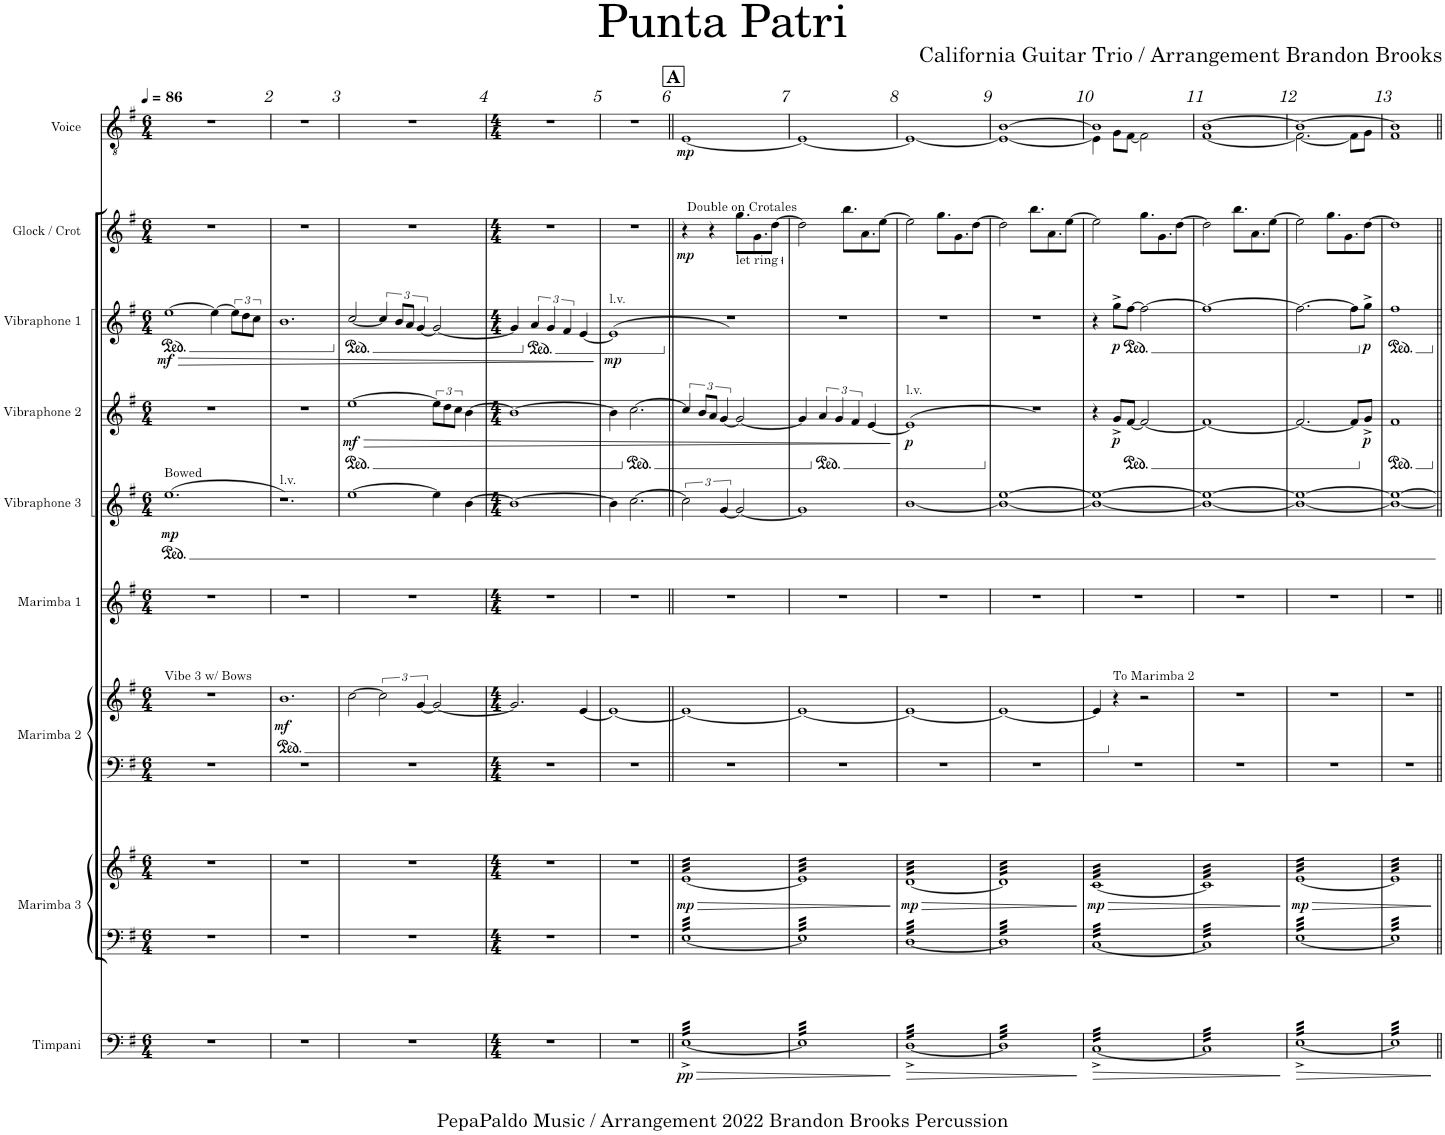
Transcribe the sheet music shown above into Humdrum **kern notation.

**kern	**dynam	**kern	**kern	**dynam	**kern	**kern	**dynam	**kern	**kern	**dynam	**kern	**dynam	**kern	**dynam	**kern	**dynam	**kern	**dynam
*part9	*part9	*part8	*part8	*part8	*part7	*part7	*part7	*part6	*part5	*part5	*part4	*part4	*part3	*part3	*part2	*part2	*part1	*part1
*staff11	*staff11	*staff10	*staff9	*staff9/10	*staff8	*staff7	*staff7/8	*staff6	*staff5	*staff5	*staff4	*staff4	*staff3	*staff3	*staff2	*staff2	*staff1	*staff1
*I"Timpani	*	*I"Marimba 3	*	*	*I"Marimba 2	*	*	*I"Marimba 1	*I"Vibraphone 3	*	*I"Vibraphone 2	*	*I"Vibraphone 1	*	*I"Glock / Crot	*	*I"Voice	*
*I'Timp.	*	*I'Mrm. 3	*	*	*I'Mrm. 2	*	*	*I'Mrm. 1	*I'Vib. 3	*	*I'Vib. 2	*	*I'Vib. 1	*	*I'Glock / Crot	*	*I'V.	*
*clefF4	*	*clefF4	*clefG2	*	*clefF4	*clefG2	*	*clefG2	*clefG2	*	*clefG2	*	*clefG2	*	*clefG2	*	*clefGv2	*
*	*	*	*	*	*	*	*	*	*	*	*	*	*	*	*Trd-14c-24	*	*	*
*k[f#]	*	*k[f#]	*k[f#]	*	*k[f#]	*k[f#]	*	*k[f#]	*k[f#]	*	*k[f#]	*	*k[f#]	*	*k[f#]	*	*k[f#]	*
*M6/4	*	*M6/4	*M6/4	*	*M6/4	*M6/4	*	*M6/4	*M6/4	*	*M6/4	*	*M6/4	*	*M6/4	*	*M6/4	*
*MM86	*	*MM86	*MM86	*	*MM86	*MM86	*	*MM86	*MM86	*	*MM86	*	*MM86	*	*MM86	*	*MM86	*
*	*	*	*	*	*	*	*	*	*	*	*	*	*ped	*	*	*	*	*
=1	=1	=1	=1	=1	=1	=1	=1	=1	=1	=1	=1	=1	=1	=1	=1	=1	=1	=1
!	!	!	!	!	!	!	!	!	!LO:TX:a:t=Bowed	!	!	!	!	!	!	!	!	!
!	!	!	!	!	!	!LO:TX:a:t=Vibe 3 w/ Bows	!	!	!	!	!	!	!	!	!	!	!	!
!	!	!	!	!	!	!	!	!	!	!LO:DY:b	!	!	!	!LO:DY:b	!	!	!	!
1.r	.	1.r	1.r	.	1.r	1.r	.	1.r	(>1.ee	mp	1.r	.	[1ee	mf	1.r	.	1.r	.
!	!	!	!	!	!	!	!	!	!	!	!	!	!	!LO:HP:b	!	!	!	!
.	.	.	.	.	.	.	.	.	.	.	.	.	4ee\_	>	.	.	.	.
.	.	.	.	.	.	.	.	.	.	.	.	.	12ee\L]	.	.	.	.	.
.	.	.	.	.	.	.	.	.	.	.	.	.	12dd\	.	.	.	.	.
.	.	.	.	.	.	.	.	.	.	.	.	.	12cc\J	.	.	.	.	.
=2	=2	=2	=2	=2	=2	=2	=2	=2	=2	=2	=2	=2	=2	=2	=2	=2	=2	=2
!	!	!	!	!	!	!	!	!	!LO:TX:a:t=l.v.	!	!	!	!	!	!	!	!	!
!	!	!	!	!	!	!	!LO:DY:b	!	!	!	!	!	!	!	!	!	!	!
1.r	.	1.r	1.r	.	1.r	1.b	mf	1.r	1.r)	.	1.r	.	1.b	.	1.r	.	1.r	.
=3	=3	=3	=3	=3	=3	=3	=3	=3	=3	=3	=3	=3	=3	=3	=3	=3	=3	=3
*	*	*	*	*	*	*	*	*	*	*	*	*	*Xped	*	*	*	*	*
*	*	*	*	*	*	*	*	*	*	*	*	*	*ped	*	*	*	*	*
!	!	!	!	!	!	!	!	!	!	!	!	!LO:DY:b	!	!	!	!	!	!
1.r	.	1.r	1.r	.	1.r	[2cc\	.	1.r	[1ee	.	[1ee	mf	[2cc/	.	1.r	.	1.r	.
.	.	.	.	.	.	3cc\]	.	.	.	.	.	.	6cc/]	.	.	.	.	.
.	.	.	.	.	.	.	.	.	.	.	.	.	12b/L	.	.	.	.	.
.	.	.	.	.	.	.	.	.	.	.	.	.	12a/J	.	.	.	.	.
.	.	.	.	.	.	[6g/	.	.	.	.	.	.	[6g/	.	.	.	.	.
!	!	!	!	!	!	!	!	!	!	!	!	!LO:HP:b	!	!	!	!	!	!
.	.	.	.	.	.	2g/_	.	.	4ee\]	.	12ee\L]	>	2g/_	.	.	.	.	.
.	.	.	.	.	.	.	.	.	.	.	12dd\	.	.	.	.	.	.	.
.	.	.	.	.	.	.	.	.	.	.	12cc\J	.	.	.	.	.	.	.
.	.	.	.	.	.	.	.	.	[4b\	.	[4b\	.	.	.	.	.	.	.
=4	=4	=4	=4	=4	=4	=4	=4	=4	=4	=4	=4	=4	=4	=4	=4	=4	=4	=4
*M4/4	*	*M4/4	*M4/4	*	*M4/4	*M4/4	*	*M4/4	*M4/4	*	*M4/4	*	*M4/4	*	*M4/4	*	*M4/4	*
1r	.	1r	1r	.	1r	2.g/]	.	1r	1b_	.	1b_	.	4g/]	.	1r	.	1r	.
*	*	*	*	*	*	*	*	*	*	*	*	*	*Xped	*	*	*	*	*
*	*	*	*	*	*	*	*	*	*	*	*	*	*ped	*	*	*	*	*
.	.	.	.	.	.	.	.	.	.	.	.	.	6a/	.	.	.	.	.
.	.	.	.	.	.	.	.	.	.	.	.	.	6g/	.	.	.	.	.
.	.	.	.	.	.	.	.	.	.	.	.	.	6f#/	.	.	.	.	.
.	.	.	.	.	.	[4e/	.	.	.	.	.	.	[4e/	.	.	.	.	.
.	.	.	.	.	.	.	.	.	.	.	.	.	.	]	.	.	.	.
=5	=5	=5	=5	=5	=5	=5	=5	=5	=5	=5	=5	=5	=5	=5	=5	=5	=5	=5
!	!	!	!	!	!	!	!	!	!	!	!	!	!LO:TX:a:t=l.v.	!	!	!	!	!
!	!	!	!	!	!	!	!	!	!	!	!	!	!	!LO:DY:b	!	!	!	!
1r	.	1r	1r	.	1r	1e_	.	1r	4b\]	.	4b\]	.	(>1e]	mp	1r	.	1r	.
.	.	.	.	.	.	.	.	.	[2.cc\	.	[2.cc\	.	.	.	.	.	.	.
!!LO:REH:place=s1:a:B:cj:fs=14:t=A
=6||	=6||	=6||	=6||	=6||	=6||	=6||	=6||	=6||	=6||	=6||	=6||	=6||	=6||	=6||	=6||	=6||	=6||	=6||
!	!LO:HP:b	!	!	!LO:HP:b	!	!	!	!	!	!	!	!	!	!	!	!	!	!
*	*	*	*	*	*	*	*	*	*	*	*	*	*Xped	*	*	*	*	*
*	*	*	*	*	*	*	*	*	*	*	*	*	*	*	*	*	*^	*
!	!LO:DY:n=1:b	!	!	!LO:DY:n=1:b	!	!	!	!	!	!	!	!	!	!	!	!LO:DY:b	!	!	!LO:DY:b
*tremolo	*	*	*	*	*	*	*	*	*	*	*	*	*	*	*	*	*	*	*
*	*	*tremolo	*	*	*	*	*	*	*	*	*	*	*	*	*	*	*	*	*
*	*	*	*tremolo	*	*	*	*	*	*	*	*	*	*	*	*	*	*	*	*
[32E^LLL	> pp	[32ELLL	[32eLLL	> mp	1r	1e_	.	1r	3cc\]	.	6cc/]	.	1r)	.	4r	mp	1ryy	[1E	mp
32E^	.	32E	32e	.	.	.	.	.	.	.	.	.	.	.	.	.	.	.	.
32E^	.	32E	32e	.	.	.	.	.	.	.	.	.	.	.	.	.	.	.	.
32E^	.	32E	32e	.	.	.	.	.	.	.	.	.	.	.	.	.	.	.	.
32E^	.	32E	32e	.	.	.	.	.	.	.	.	.	.	.	.	.	.	.	.
32E^	.	32E	32e	.	.	.	.	.	.	.	.	.	.	.	.	.	.	.	.
.	.	.	.	.	.	.	.	.	.	.	12b/L	.	.	.	.	.	.	.	.
32E^	.	32E	32e	.	.	.	.	.	.	.	.	.	.	.	.	.	.	.	.
32E^	.	32E	32e	.	.	.	.	.	.	.	.	.	.	.	.	.	.	.	.
32E^	.	32E	32e	.	.	.	.	.	.	.	12a/J	.	.	.	4r	.	.	.	.
32E^	.	32E	32e	.	.	.	.	.	.	.	.	.	.	.	.	.	.	.	.
32E^	.	32E	32e	.	.	.	.	.	.	.	.	.	.	.	.	.	.	.	.
.	.	.	.	.	.	.	.	.	[6g/	.	[6g/	.	.	.	.	.	.	.	.
32E^	.	32E	32e	.	.	.	.	.	.	.	.	.	.	.	.	.	.	.	.
32E^	.	32E	32e	.	.	.	.	.	.	.	.	.	.	.	.	.	.	.	.
32E^	.	32E	32e	.	.	.	.	.	.	.	.	.	.	.	.	.	.	.	.
32E^	.	32E	32e	.	.	.	.	.	.	.	.	.	.	.	.	.	.	.	.
32E^	.	32E	32e	.	.	.	.	.	.	.	.	.	.	.	.	.	.	.	.
!	!	!	!	!	!	!	!	!	!	!	!	!	!	!	!LO:TX:a:t=Double on Crotales	!	!	!	!
!	!	!	!	!	!	!	!	!	!	!	!	!	!	!	!LO:TX:b:t=let ring	!	!	!	!
32E^	.	32E	32e	.	.	.	.	.	2g/_	.	2g/_	.	.	.	8.gg\L	.	.	.	.
32E^	.	32E	32e	.	.	.	.	.	.	.	.	.	.	.	.	.	.	.	.
32E^	.	32E	32e	.	.	.	.	.	.	.	.	.	.	.	.	.	.	.	.
32E^	.	32E	32e	.	.	.	.	.	.	.	.	.	.	.	.	.	.	.	.
32E^	.	32E	32e	.	.	.	.	.	.	.	.	.	.	.	.	.	.	.	.
32E^	.	32E	32e	.	.	.	.	.	.	.	.	.	.	.	.	.	.	.	.
32E^	.	32E	32e	.	.	.	.	.	.	.	.	.	.	.	8.g\	.	.	.	.
32E^	.	32E	32e	.	.	.	.	.	.	.	.	.	.	.	.	.	.	.	.
32E^	.	32E	32e	.	.	.	.	.	.	.	.	.	.	.	.	.	.	.	.
32E^	.	32E	32e	.	.	.	.	.	.	.	.	.	.	.	.	.	.	.	.
32E^	.	32E	32e	.	.	.	.	.	.	.	.	.	.	.	.	.	.	.	.
32E^	.	32E	32e	.	.	.	.	.	.	.	.	.	.	.	.	.	.	.	.
32E^	.	32E	32e	.	.	.	.	.	.	.	.	.	.	.	[8dd\J	.	.	.	.
32E^	.	32E	32e	.	.	.	.	.	.	.	.	.	.	.	.	.	.	.	.
32E^	.	32E	32e	.	.	.	.	.	.	.	.	.	.	.	.	.	.	.	.
32E^JJJ	.	32EJJJ	32eJJJ	.	.	.	.	.	.	.	.	.	.	.	.	.	.	.	.
=7	=7	=7	=7	=7	=7	=7	=7	=7	=7	=7	=7	=7	=7	=7	=7	=7	=7	=7	=7
32E]LLL	.	32E]LLL	32e]LLL	.	1r	1e_	.	1r	1g]	.	4g/]	.	1r	.	2dd\]	.	1ryy	1E_	.
32E	.	32E	32e	.	.	.	.	.	.	.	.	.	.	.	.	.	.	.	.
32E	.	32E	32e	.	.	.	.	.	.	.	.	.	.	.	.	.	.	.	.
32E	.	32E	32e	.	.	.	.	.	.	.	.	.	.	.	.	.	.	.	.
32E	.	32E	32e	.	.	.	.	.	.	.	.	.	.	.	.	.	.	.	.
32E	.	32E	32e	.	.	.	.	.	.	.	.	.	.	.	.	.	.	.	.
32E	.	32E	32e	.	.	.	.	.	.	.	.	.	.	.	.	.	.	.	.
32E	.	32E	32e	.	.	.	.	.	.	.	.	.	.	.	.	.	.	.	.
32E	.	32E	32e	.	.	.	.	.	.	.	6a/	.	.	.	.	.	.	.	.
32E	.	32E	32e	.	.	.	.	.	.	.	.	.	.	.	.	.	.	.	.
32E	.	32E	32e	.	.	.	.	.	.	.	.	.	.	.	.	.	.	.	.
32E	.	32E	32e	.	.	.	.	.	.	.	.	.	.	.	.	.	.	.	.
32E	.	32E	32e	.	.	.	.	.	.	.	.	.	.	.	.	.	.	.	.
32E	.	32E	32e	.	.	.	.	.	.	.	.	.	.	.	.	.	.	.	.
.	.	.	.	.	.	.	.	.	.	.	6g/	.	.	.	.	.	.	.	.
32E	.	32E	32e	.	.	.	.	.	.	.	.	.	.	.	.	.	.	.	.
32E	.	32E	32e	.	.	.	.	.	.	.	.	.	.	.	.	.	.	.	.
32E	.	32E	32e	.	.	.	.	.	.	.	.	.	.	.	8.bb\L	.	.	.	.
32E	.	32E	32e	.	.	.	.	.	.	.	.	.	.	.	.	.	.	.	.
32E	.	32E	32e	.	.	.	.	.	.	.	.	.	.	.	.	.	.	.	.
.	.	.	.	.	.	.	.	.	.	.	6f#/	.	.	.	.	.	.	.	.
32E	.	32E	32e	.	.	.	.	.	.	.	.	.	.	.	.	.	.	.	.
32E	.	32E	32e	.	.	.	.	.	.	.	.	.	.	.	.	.	.	.	.
32E	.	32E	32e	.	.	.	.	.	.	.	.	.	.	.	.	.	.	.	.
32E	.	32E	32e	.	.	.	.	.	.	.	.	.	.	.	8.a\	.	.	.	.
32E	.	32E	32e	.	.	.	.	.	.	.	.	.	.	.	.	.	.	.	.
32E	.	32E	32e	.	.	.	.	.	.	.	[4e/	.	.	.	.	.	.	.	.
32E	.	32E	32e	.	.	.	.	.	.	.	.	.	.	.	.	.	.	.	.
32E	.	32E	32e	.	.	.	.	.	.	.	.	.	.	.	.	.	.	.	.
32E	.	32E	32e	.	.	.	.	.	.	.	.	.	.	.	.	.	.	.	.
32E	.	32E	32e	.	.	.	.	.	.	.	.	.	.	.	[8ee\J	.	.	.	.
32E	.	32E	32e	.	.	.	.	.	.	.	.	.	.	.	.	.	.	.	.
32E	.	32E	32e	.	.	.	.	.	.	.	.	.	.	.	.	.	.	.	.
32EJJJ	.	32EJJJ	32eJJJ	.	.	.	.	.	.	.	.	.	.	.	.	.	.	.	.
*	*	*	*	*	*	*	*	*	*	*	*	*	*	*	*	*	*v	*v	*
.	]	.	.	]	.	.	.	.	.	.	.	]	.	.	.	.	.	.
=8	=8	=8	=8	=8	=8	=8	=8	=8	=8	=8	=8	=8	=8	=8	=8	=8	=8	=8
!	!	!	!	!	!	!	!	!	!	!	!LO:TX:a:t=l.v.	!	!	!	!	!	!	!
!	!LO:HP:b	!	!	!LO:HP:b	!	!	!	!	!	!	!	!	!	!	!	!	!	!
*	*	*	*	*	*	*	*	*	*	*	*	*	*	*	*	*	*^	*
!	!	!	!	!LO:DY:n=1:b	!	!	!	!	!	!	!	!LO:DY:b	!	!	!	!	!	!	!
[32D^LLL	>	[32DLLL	[32dLLL	> mp	1r	1e_	.	1r	[<1b	.	(>1e]	p	1r	.	2ee\]	.	1ryy	1E_	.
32D^	.	32D	32d	.	.	.	.	.	.	.	.	.	.	.	.	.	.	.	.
32D^	.	32D	32d	.	.	.	.	.	.	.	.	.	.	.	.	.	.	.	.
32D^	.	32D	32d	.	.	.	.	.	.	.	.	.	.	.	.	.	.	.	.
32D^	.	32D	32d	.	.	.	.	.	.	.	.	.	.	.	.	.	.	.	.
32D^	.	32D	32d	.	.	.	.	.	.	.	.	.	.	.	.	.	.	.	.
32D^	.	32D	32d	.	.	.	.	.	.	.	.	.	.	.	.	.	.	.	.
32D^	.	32D	32d	.	.	.	.	.	.	.	.	.	.	.	.	.	.	.	.
32D^	.	32D	32d	.	.	.	.	.	.	.	.	.	.	.	.	.	.	.	.
32D^	.	32D	32d	.	.	.	.	.	.	.	.	.	.	.	.	.	.	.	.
32D^	.	32D	32d	.	.	.	.	.	.	.	.	.	.	.	.	.	.	.	.
32D^	.	32D	32d	.	.	.	.	.	.	.	.	.	.	.	.	.	.	.	.
32D^	.	32D	32d	.	.	.	.	.	.	.	.	.	.	.	.	.	.	.	.
32D^	.	32D	32d	.	.	.	.	.	.	.	.	.	.	.	.	.	.	.	.
32D^	.	32D	32d	.	.	.	.	.	.	.	.	.	.	.	.	.	.	.	.
32D^	.	32D	32d	.	.	.	.	.	.	.	.	.	.	.	.	.	.	.	.
32D^	.	32D	32d	.	.	.	.	.	.	.	.	.	.	.	8.gg\L	.	.	.	.
32D^	.	32D	32d	.	.	.	.	.	.	.	.	.	.	.	.	.	.	.	.
32D^	.	32D	32d	.	.	.	.	.	.	.	.	.	.	.	.	.	.	.	.
32D^	.	32D	32d	.	.	.	.	.	.	.	.	.	.	.	.	.	.	.	.
32D^	.	32D	32d	.	.	.	.	.	.	.	.	.	.	.	.	.	.	.	.
32D^	.	32D	32d	.	.	.	.	.	.	.	.	.	.	.	.	.	.	.	.
32D^	.	32D	32d	.	.	.	.	.	.	.	.	.	.	.	8.g\	.	.	.	.
32D^	.	32D	32d	.	.	.	.	.	.	.	.	.	.	.	.	.	.	.	.
32D^	.	32D	32d	.	.	.	.	.	.	.	.	.	.	.	.	.	.	.	.
32D^	.	32D	32d	.	.	.	.	.	.	.	.	.	.	.	.	.	.	.	.
32D^	.	32D	32d	.	.	.	.	.	.	.	.	.	.	.	.	.	.	.	.
32D^	.	32D	32d	.	.	.	.	.	.	.	.	.	.	.	.	.	.	.	.
32D^	.	32D	32d	.	.	.	.	.	.	.	.	.	.	.	[8dd\J	.	.	.	.
32D^	.	32D	32d	.	.	.	.	.	.	.	.	.	.	.	.	.	.	.	.
32D^	.	32D	32d	.	.	.	.	.	.	.	.	.	.	.	.	.	.	.	.
32D^JJJ	.	32DJJJ	32dJJJ	.	.	.	.	.	.	.	.	.	.	.	.	.	.	.	.
=9	=9	=9	=9	=9	=9	=9	=9	=9	=9	=9	=9	=9	=9	=9	=9	=9	=9	=9	=9
32D]LLL	.	32D]LLL	32d]LLL	.	1r	1e_	.	1r	1b_ [1ee	.	1r)	.	1r	.	2dd\]	.	1ryy	1E_ [>1B	.
32D	.	32D	32d	.	.	.	.	.	.	.	.	.	.	.	.	.	.	.	.
32D	.	32D	32d	.	.	.	.	.	.	.	.	.	.	.	.	.	.	.	.
32D	.	32D	32d	.	.	.	.	.	.	.	.	.	.	.	.	.	.	.	.
32D	.	32D	32d	.	.	.	.	.	.	.	.	.	.	.	.	.	.	.	.
32D	.	32D	32d	.	.	.	.	.	.	.	.	.	.	.	.	.	.	.	.
32D	.	32D	32d	.	.	.	.	.	.	.	.	.	.	.	.	.	.	.	.
32D	.	32D	32d	.	.	.	.	.	.	.	.	.	.	.	.	.	.	.	.
32D	.	32D	32d	.	.	.	.	.	.	.	.	.	.	.	.	.	.	.	.
32D	.	32D	32d	.	.	.	.	.	.	.	.	.	.	.	.	.	.	.	.
32D	.	32D	32d	.	.	.	.	.	.	.	.	.	.	.	.	.	.	.	.
32D	.	32D	32d	.	.	.	.	.	.	.	.	.	.	.	.	.	.	.	.
32D	.	32D	32d	.	.	.	.	.	.	.	.	.	.	.	.	.	.	.	.
32D	.	32D	32d	.	.	.	.	.	.	.	.	.	.	.	.	.	.	.	.
32D	.	32D	32d	.	.	.	.	.	.	.	.	.	.	.	.	.	.	.	.
32D	.	32D	32d	.	.	.	.	.	.	.	.	.	.	.	.	.	.	.	.
32D	.	32D	32d	.	.	.	.	.	.	.	.	.	.	.	8.bb\L	.	.	.	.
32D	.	32D	32d	.	.	.	.	.	.	.	.	.	.	.	.	.	.	.	.
32D	.	32D	32d	.	.	.	.	.	.	.	.	.	.	.	.	.	.	.	.
32D	.	32D	32d	.	.	.	.	.	.	.	.	.	.	.	.	.	.	.	.
32D	.	32D	32d	.	.	.	.	.	.	.	.	.	.	.	.	.	.	.	.
32D	.	32D	32d	.	.	.	.	.	.	.	.	.	.	.	.	.	.	.	.
32D	.	32D	32d	.	.	.	.	.	.	.	.	.	.	.	8.a\	.	.	.	.
32D	.	32D	32d	.	.	.	.	.	.	.	.	.	.	.	.	.	.	.	.
32D	.	32D	32d	.	.	.	.	.	.	.	.	.	.	.	.	.	.	.	.
32D	.	32D	32d	.	.	.	.	.	.	.	.	.	.	.	.	.	.	.	.
32D	.	32D	32d	.	.	.	.	.	.	.	.	.	.	.	.	.	.	.	.
32D	.	32D	32d	.	.	.	.	.	.	.	.	.	.	.	.	.	.	.	.
32D	.	32D	32d	.	.	.	.	.	.	.	.	.	.	.	[8ee\J	.	.	.	.
32D	.	32D	32d	.	.	.	.	.	.	.	.	.	.	.	.	.	.	.	.
32D	.	32D	32d	.	.	.	.	.	.	.	.	.	.	.	.	.	.	.	.
32DJJJ	.	32DJJJ	32dJJJ	.	.	.	.	.	.	.	.	.	.	.	.	.	.	.	.
*	*	*	*	*	*	*	*	*	*	*	*	*	*	*	*	*	*v	*v	*
.	]	.	.	]	.	.	.	.	.	.	.	.	.	.	.	.	.	.
=10	=10	=10	=10	=10	=10	=10	=10	=10	=10	=10	=10	=10	=10	=10	=10	=10	=10	=10
!	!LO:HP:b	!	!	!LO:HP:b	!	!	!	!	!	!	!	!	!	!	!	!	!	!
*	*	*	*	*	*	*	*	*	*	*	*	*	*	*	*	*	*^	*
!	!	!	!	!LO:DY:n=1:b	!	!	!	!	!	!	!	!	!	!	!	!	!	!	!
[32C^LLL	>	[32CLLL	[32cLLL	> mp	1r	4e/]	.	1r	1b_ 1ee_	.	4r	.	4r	.	2ee\]	.	1B]	4E\]	.
32C^	.	32C	32c	.	.	.	.	.	.	.	.	.	.	.	.	.	.	.	.
32C^	.	32C	32c	.	.	.	.	.	.	.	.	.	.	.	.	.	.	.	.
32C^	.	32C	32c	.	.	.	.	.	.	.	.	.	.	.	.	.	.	.	.
32C^	.	32C	32c	.	.	.	.	.	.	.	.	.	.	.	.	.	.	.	.
32C^	.	32C	32c	.	.	.	.	.	.	.	.	.	.	.	.	.	.	.	.
32C^	.	32C	32c	.	.	.	.	.	.	.	.	.	.	.	.	.	.	.	.
32C^	.	32C	32c	.	.	.	.	.	.	.	.	.	.	.	.	.	.	.	.
!	!	!	!	!	!	!LO:TX:a:t=To Marimba 2	!	!	!	!	!	!	!	!	!	!	!	!	!
!	!	!	!	!	!	!	!	!	!	!	!	!LO:DY:b	!	!LO:DY:b	!	!	!	!	!
32C^	.	32C	32c	.	.	4r	.	.	.	.	8g^/L	p	8gg^\L	p	.	.	.	8G\L	.
32C^	.	32C	32c	.	.	.	.	.	.	.	.	.	.	.	.	.	.	.	.
32C^	.	32C	32c	.	.	.	.	.	.	.	.	.	.	.	.	.	.	.	.
32C^	.	32C	32c	.	.	.	.	.	.	.	.	.	.	.	.	.	.	.	.
*	*	*	*	*	*	*	*	*	*	*	*	*	*ped	*	*	*	*	*	*
32C^	.	32C	32c	.	.	.	.	.	.	.	[8f#/J	.	[8ff#\J	.	.	.	.	[8F#\J	.
32C^	.	32C	32c	.	.	.	.	.	.	.	.	.	.	.	.	.	.	.	.
32C^	.	32C	32c	.	.	.	.	.	.	.	.	.	.	.	.	.	.	.	.
32C^	.	32C	32c	.	.	.	.	.	.	.	.	.	.	.	.	.	.	.	.
32C^	.	32C	32c	.	.	2r	.	.	.	.	2f#/_	.	2ff#\_	.	8.gg\L	.	.	2F#\]	.
32C^	.	32C	32c	.	.	.	.	.	.	.	.	.	.	.	.	.	.	.	.
32C^	.	32C	32c	.	.	.	.	.	.	.	.	.	.	.	.	.	.	.	.
32C^	.	32C	32c	.	.	.	.	.	.	.	.	.	.	.	.	.	.	.	.
32C^	.	32C	32c	.	.	.	.	.	.	.	.	.	.	.	.	.	.	.	.
32C^	.	32C	32c	.	.	.	.	.	.	.	.	.	.	.	.	.	.	.	.
32C^	.	32C	32c	.	.	.	.	.	.	.	.	.	.	.	8.g\	.	.	.	.
32C^	.	32C	32c	.	.	.	.	.	.	.	.	.	.	.	.	.	.	.	.
32C^	.	32C	32c	.	.	.	.	.	.	.	.	.	.	.	.	.	.	.	.
32C^	.	32C	32c	.	.	.	.	.	.	.	.	.	.	.	.	.	.	.	.
32C^	.	32C	32c	.	.	.	.	.	.	.	.	.	.	.	.	.	.	.	.
32C^	.	32C	32c	.	.	.	.	.	.	.	.	.	.	.	.	.	.	.	.
32C^	.	32C	32c	.	.	.	.	.	.	.	.	.	.	.	[8dd\J	.	.	.	.
32C^	.	32C	32c	.	.	.	.	.	.	.	.	.	.	.	.	.	.	.	.
32C^	.	32C	32c	.	.	.	.	.	.	.	.	.	.	.	.	.	.	.	.
32C^JJJ	.	32CJJJ	32cJJJ	.	.	.	.	.	.	.	.	.	.	.	.	.	.	.	.
=11	=11	=11	=11	=11	=11	=11	=11	=11	=11	=11	=11	=11	=11	=11	=11	=11	=11	=11	=11
32C]LLL	.	32C]LLL	32c]LLL	.	1r	1r	.	1r	1b_ 1ee_	.	1f#_	.	1ff#_	.	2dd\]	.	[1B	[1F#	.
32C	.	32C	32c	.	.	.	.	.	.	.	.	.	.	.	.	.	.	.	.
32C	.	32C	32c	.	.	.	.	.	.	.	.	.	.	.	.	.	.	.	.
32C	.	32C	32c	.	.	.	.	.	.	.	.	.	.	.	.	.	.	.	.
32C	.	32C	32c	.	.	.	.	.	.	.	.	.	.	.	.	.	.	.	.
32C	.	32C	32c	.	.	.	.	.	.	.	.	.	.	.	.	.	.	.	.
32C	.	32C	32c	.	.	.	.	.	.	.	.	.	.	.	.	.	.	.	.
32C	.	32C	32c	.	.	.	.	.	.	.	.	.	.	.	.	.	.	.	.
32C	.	32C	32c	.	.	.	.	.	.	.	.	.	.	.	.	.	.	.	.
32C	.	32C	32c	.	.	.	.	.	.	.	.	.	.	.	.	.	.	.	.
32C	.	32C	32c	.	.	.	.	.	.	.	.	.	.	.	.	.	.	.	.
32C	.	32C	32c	.	.	.	.	.	.	.	.	.	.	.	.	.	.	.	.
32C	.	32C	32c	.	.	.	.	.	.	.	.	.	.	.	.	.	.	.	.
32C	.	32C	32c	.	.	.	.	.	.	.	.	.	.	.	.	.	.	.	.
32C	.	32C	32c	.	.	.	.	.	.	.	.	.	.	.	.	.	.	.	.
32C	.	32C	32c	.	.	.	.	.	.	.	.	.	.	.	.	.	.	.	.
32C	.	32C	32c	.	.	.	.	.	.	.	.	.	.	.	8.bb\L	.	.	.	.
32C	.	32C	32c	.	.	.	.	.	.	.	.	.	.	.	.	.	.	.	.
32C	.	32C	32c	.	.	.	.	.	.	.	.	.	.	.	.	.	.	.	.
32C	.	32C	32c	.	.	.	.	.	.	.	.	.	.	.	.	.	.	.	.
32C	.	32C	32c	.	.	.	.	.	.	.	.	.	.	.	.	.	.	.	.
32C	.	32C	32c	.	.	.	.	.	.	.	.	.	.	.	.	.	.	.	.
32C	.	32C	32c	.	.	.	.	.	.	.	.	.	.	.	8.a\	.	.	.	.
32C	.	32C	32c	.	.	.	.	.	.	.	.	.	.	.	.	.	.	.	.
32C	.	32C	32c	.	.	.	.	.	.	.	.	.	.	.	.	.	.	.	.
32C	.	32C	32c	.	.	.	.	.	.	.	.	.	.	.	.	.	.	.	.
32C	.	32C	32c	.	.	.	.	.	.	.	.	.	.	.	.	.	.	.	.
32C	.	32C	32c	.	.	.	.	.	.	.	.	.	.	.	.	.	.	.	.
32C	.	32C	32c	.	.	.	.	.	.	.	.	.	.	.	[8ee\J	.	.	.	.
32C	.	32C	32c	.	.	.	.	.	.	.	.	.	.	.	.	.	.	.	.
32C	.	32C	32c	.	.	.	.	.	.	.	.	.	.	.	.	.	.	.	.
32CJJJ	.	32CJJJ	32cJJJ	.	.	.	.	.	.	.	.	.	.	.	.	.	.	.	.
*	*	*	*	*	*	*	*	*	*	*	*	*	*	*	*	*	*v	*v	*
.	]	.	.	]	.	.	.	.	.	.	.	.	.	.	.	.	.	.
=12	=12	=12	=12	=12	=12	=12	=12	=12	=12	=12	=12	=12	=12	=12	=12	=12	=12	=12
!	!LO:HP:b	!	!	!LO:HP:b	!	!	!	!	!	!	!	!	!	!	!	!	!	!
*	*	*	*	*	*	*	*	*	*	*	*	*	*	*	*	*	*^	*
!	!	!	!	!LO:DY:n=1:b	!	!	!	!	!	!	!	!	!	!	!	!	!	!	!
[32E^LLL	>	[32ELLL	[32eLLL	> mp	1r	1r	.	1r	1b_ 1ee_	.	2.f#/_	.	2.ff#\_	.	2ee\]	.	1B_	2.F#\_	.
32E^	.	32E	32e	.	.	.	.	.	.	.	.	.	.	.	.	.	.	.	.
32E^	.	32E	32e	.	.	.	.	.	.	.	.	.	.	.	.	.	.	.	.
32E^	.	32E	32e	.	.	.	.	.	.	.	.	.	.	.	.	.	.	.	.
32E^	.	32E	32e	.	.	.	.	.	.	.	.	.	.	.	.	.	.	.	.
32E^	.	32E	32e	.	.	.	.	.	.	.	.	.	.	.	.	.	.	.	.
32E^	.	32E	32e	.	.	.	.	.	.	.	.	.	.	.	.	.	.	.	.
32E^	.	32E	32e	.	.	.	.	.	.	.	.	.	.	.	.	.	.	.	.
32E^	.	32E	32e	.	.	.	.	.	.	.	.	.	.	.	.	.	.	.	.
32E^	.	32E	32e	.	.	.	.	.	.	.	.	.	.	.	.	.	.	.	.
32E^	.	32E	32e	.	.	.	.	.	.	.	.	.	.	.	.	.	.	.	.
32E^	.	32E	32e	.	.	.	.	.	.	.	.	.	.	.	.	.	.	.	.
32E^	.	32E	32e	.	.	.	.	.	.	.	.	.	.	.	.	.	.	.	.
32E^	.	32E	32e	.	.	.	.	.	.	.	.	.	.	.	.	.	.	.	.
32E^	.	32E	32e	.	.	.	.	.	.	.	.	.	.	.	.	.	.	.	.
32E^	.	32E	32e	.	.	.	.	.	.	.	.	.	.	.	.	.	.	.	.
32E^	.	32E	32e	.	.	.	.	.	.	.	.	.	.	.	8.gg\L	.	.	.	.
32E^	.	32E	32e	.	.	.	.	.	.	.	.	.	.	.	.	.	.	.	.
32E^	.	32E	32e	.	.	.	.	.	.	.	.	.	.	.	.	.	.	.	.
32E^	.	32E	32e	.	.	.	.	.	.	.	.	.	.	.	.	.	.	.	.
32E^	.	32E	32e	.	.	.	.	.	.	.	.	.	.	.	.	.	.	.	.
32E^	.	32E	32e	.	.	.	.	.	.	.	.	.	.	.	.	.	.	.	.
32E^	.	32E	32e	.	.	.	.	.	.	.	.	.	.	.	8.g\	.	.	.	.
32E^	.	32E	32e	.	.	.	.	.	.	.	.	.	.	.	.	.	.	.	.
32E^	.	32E	32e	.	.	.	.	.	.	.	8f#/L]	.	8ff#\L]	.	.	.	.	8F#\L]	.
32E^	.	32E	32e	.	.	.	.	.	.	.	.	.	.	.	.	.	.	.	.
32E^	.	32E	32e	.	.	.	.	.	.	.	.	.	.	.	.	.	.	.	.
32E^	.	32E	32e	.	.	.	.	.	.	.	.	.	.	.	.	.	.	.	.
*	*	*	*	*	*	*	*	*	*	*	*	*	*Xped	*	*	*	*	*	*
!	!	!	!	!	!	!	!	!	!	!	!	!LO:DY:b	!	!LO:DY:b	!	!	!	!	!
32E^	.	32E	32e	.	.	.	.	.	.	.	8g^/J	p	8gg^\J	p	[8dd\J	.	.	8G\J	.
32E^	.	32E	32e	.	.	.	.	.	.	.	.	.	.	.	.	.	.	.	.
32E^	.	32E	32e	.	.	.	.	.	.	.	.	.	.	.	.	.	.	.	.
32E^JJJ	.	32EJJJ	32eJJJ	.	.	.	.	.	.	.	.	.	.	.	.	.	.	.	.
=13	=13	=13	=13	=13	=13	=13	=13	=13	=13	=13	=13	=13	=13	=13	=13	=13	=13	=13	=13
*	*	*	*	*	*	*	*	*	*	*	*	*	*ped	*	*	*	*	*	*
32E]LLL	.	32E]LLL	32e]LLL	.	1r	1r	.	1r	1b_ 1ee_	.	1f#	.	1ff#	.	1dd]	.	1B]	1F#	.
32E	.	32E	32e	.	.	.	.	.	.	.	.	.	.	.	.	.	.	.	.
32E	.	32E	32e	.	.	.	.	.	.	.	.	.	.	.	.	.	.	.	.
32E	.	32E	32e	.	.	.	.	.	.	.	.	.	.	.	.	.	.	.	.
32E	.	32E	32e	.	.	.	.	.	.	.	.	.	.	.	.	.	.	.	.
32E	.	32E	32e	.	.	.	.	.	.	.	.	.	.	.	.	.	.	.	.
32E	.	32E	32e	.	.	.	.	.	.	.	.	.	.	.	.	.	.	.	.
32E	.	32E	32e	.	.	.	.	.	.	.	.	.	.	.	.	.	.	.	.
32E	.	32E	32e	.	.	.	.	.	.	.	.	.	.	.	.	.	.	.	.
32E	.	32E	32e	.	.	.	.	.	.	.	.	.	.	.	.	.	.	.	.
32E	.	32E	32e	.	.	.	.	.	.	.	.	.	.	.	.	.	.	.	.
32E	.	32E	32e	.	.	.	.	.	.	.	.	.	.	.	.	.	.	.	.
32E	.	32E	32e	.	.	.	.	.	.	.	.	.	.	.	.	.	.	.	.
32E	.	32E	32e	.	.	.	.	.	.	.	.	.	.	.	.	.	.	.	.
32E	.	32E	32e	.	.	.	.	.	.	.	.	.	.	.	.	.	.	.	.
32E	.	32E	32e	.	.	.	.	.	.	.	.	.	.	.	.	.	.	.	.
32E	.	32E	32e	.	.	.	.	.	.	.	.	.	.	.	.	.	.	.	.
32E	.	32E	32e	.	.	.	.	.	.	.	.	.	.	.	.	.	.	.	.
32E	.	32E	32e	.	.	.	.	.	.	.	.	.	.	.	.	.	.	.	.
32E	.	32E	32e	.	.	.	.	.	.	.	.	.	.	.	.	.	.	.	.
32E	.	32E	32e	.	.	.	.	.	.	.	.	.	.	.	.	.	.	.	.
32E	.	32E	32e	.	.	.	.	.	.	.	.	.	.	.	.	.	.	.	.
32E	.	32E	32e	.	.	.	.	.	.	.	.	.	.	.	.	.	.	.	.
32E	.	32E	32e	.	.	.	.	.	.	.	.	.	.	.	.	.	.	.	.
32E	.	32E	32e	.	.	.	.	.	.	.	.	.	.	.	.	.	.	.	.
32E	.	32E	32e	.	.	.	.	.	.	.	.	.	.	.	.	.	.	.	.
32E	.	32E	32e	.	.	.	.	.	.	.	.	.	.	.	.	.	.	.	.
32E	.	32E	32e	.	.	.	.	.	.	.	.	.	.	.	.	.	.	.	.
32E	.	32E	32e	.	.	.	.	.	.	.	.	.	.	.	.	.	.	.	.
32E	.	32E	32e	.	.	.	.	.	.	.	.	.	.	.	.	.	.	.	.
32E	.	32E	32e	.	.	.	.	.	.	.	.	.	.	.	.	.	.	.	.
32EJJJ	.	32EJJJ	32eJJJ	.	.	.	.	.	.	.	.	.	.	.	.	.	.	.	.
*	*	*	*Xtremolo	*	*	*	*	*	*	*	*	*	*	*	*	*	*	*	*
*	*	*Xtremolo	*	*	*	*	*	*	*	*	*	*	*	*	*	*	*	*	*
*Xtremolo	*	*	*	*	*	*	*	*	*	*	*	*	*	*	*	*	*	*	*
*	*	*	*	*	*	*	*	*	*	*	*	*	*	*	*	*	*v	*v	*
.	]	.	.	]	.	.	.	.	.	.	.	.	.	.	.	.	.	.
*	*	*	*	*	*	*	*	*	*	*	*	*	*Xped	*	*	*	*	*
=||	=||	=||	=||	=||	=||	=||	=||	=||	=||	=||	=||	=||	=||	=||	=||	=||	=||	=||
*-	*-	*-	*-	*-	*-	*-	*-	*-	*-	*-	*-	*-	*-	*-	*-	*-	*-	*-
